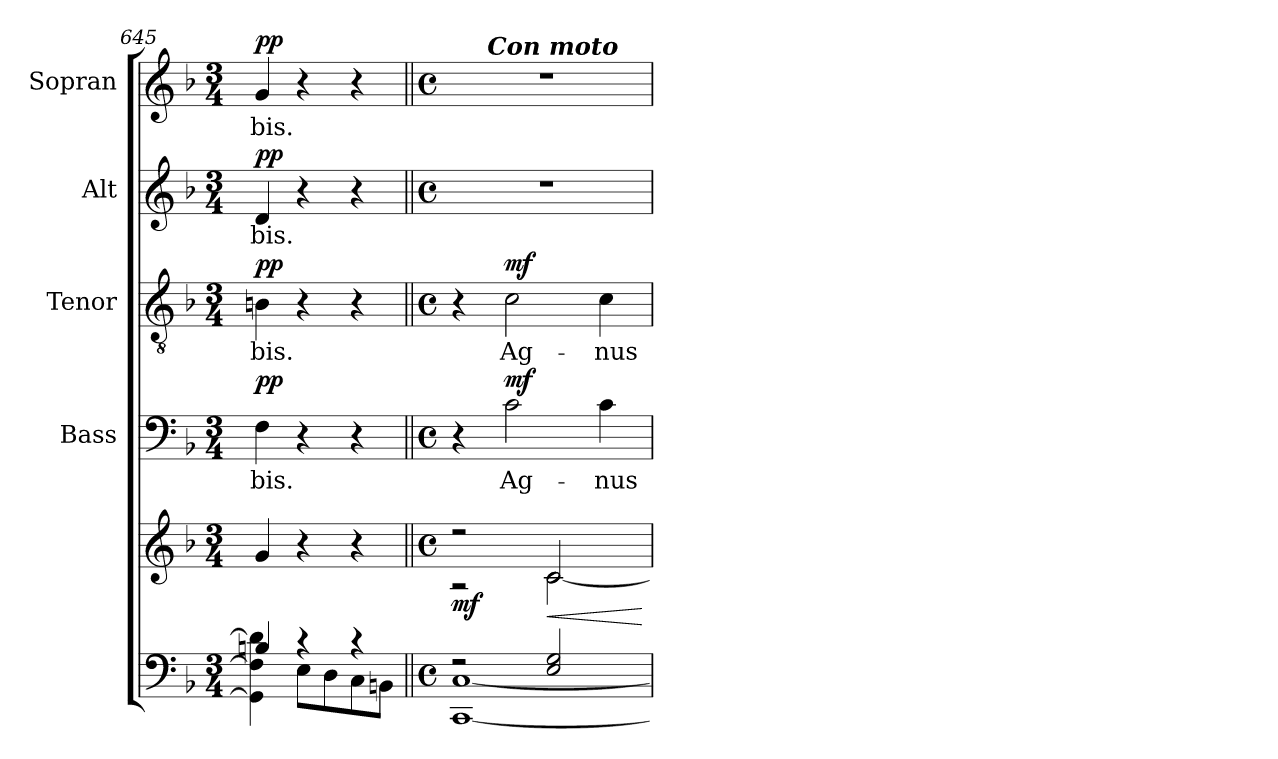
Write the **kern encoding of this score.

**kern	**kern	**dynam	**kern	**text	**dynam	**kern	**text	**dynam	**kern	**text	**dynam	**kern	**text	**dynam
*part5	*part5	*part5	*part4	*part4	*part4	*part3	*part3	*part3	*part2	*part2	*part2	*part1	*part1	*part1
*staff6	*staff5	*staff5/6	*staff4	*staff4	*staff4	*staff3	*staff3	*staff3	*staff2	*staff2	*staff2	*staff1	*staff1	*staff1
*	*	*	*I"Bass	*	*	*I"Tenor	*	*	*I"Alt	*	*	*I"Sopran	*	*
*	*	*	*I'B.	*	*	*I'T.	*	*	*I'A.	*	*	*I'S.	*	*
!!LO:LB:g=z
*clefF4	*clefG2	*	*clefF4	*	*	*clefGv2	*	*	*clefG2	*	*	*clefG2	*	*
*k[b-]	*k[b-]	*	*k[b-]	*	*	*k[b-]	*	*	*k[b-]	*	*	*k[b-]	*	*
*F:	*F:	*	*F:	*	*	*F:	*	*	*F:	*	*	*F:	*	*
*M3/4	*M3/4	*	*M3/4	*	*	*M3/4	*	*	*M3/4	*	*	*M3/4	*	*
=645	=645	=645	=645	=645	=645	=645	=645	=645	=645	=645	=645	=645	=645	=645
*^	*	*	*	*	*	*	*	*	*	*	*	*	*	*
!	!	!	!	!	!LO:LY:b	!LO:DY:a	!	!LO:LY:b	!LO:DY:a	!	!LO:LY:b	!LO:DY:a	!	!LO:LY:b	!LO:DY:a
4Bn/	4GG\] 4F\] 4d\]	4g/	.	4F\	-bis.	pp	4Bn\	-bis.	pp	4d/	-bis.	pp	4g/	-bis.	pp
4rc	8E\L	4r	.	4r	.	.	4r	.	.	4r	.	.	4r	.	.
.	8D\	.	.	.	.	.	.	.	.	.	.	.	.	.	.
4rc	8C\	4r	.	4r	.	.	4r	.	.	4r	.	.	4r	.	.
.	8BBn\J	.	.	.	.	.	.	.	.	.	.	.	.	.	.
=646||	=646||	=646||	=646||	=646||	=646||	=646||	=646||	=646||	=646||	=646||	=646||	=646||	=646||	=646||	=646||
*M4/4	*	*M4/4	*	*M4/4	*	*	*M4/4	*	*	*M4/4	*	*	*M4/4	*	*
*met(c)	*	*met(c)	*	*met(c)	*	*	*met(c)	*	*	*met(c)	*	*	*met(c)	*	*
*	*	*^	*	*	*	*	*	*	*	*	*	*	*	*	*
!	!	!	!	!LO:DY:b	!	!	!	!	!	!	!	!	!	!	!	!
*	*	*	*	*	*	*	*	*	*	*	*	*	*	*^	*	*
2rF	[<1CC [<1C	2r	2r	mf	4r	.	.	4r	.	.	1r	.	.	1r	8.ryy	.	.
!	!	!	!	!	!	!	!	!	!	!	!	!	!	!	!LO:TX:a:Bi:t=Con moto	!	!
.	.	.	.	.	.	.	.	.	.	.	.	.	.	.	2ryy	.	.
!	!	!	!	!	!	!LO:LY:b	!LO:DY:a	!	!LO:LY:b	!LO:DY:a	!	!	!	!	!	!	!
.	.	.	.	.	2c\	Ag-	mf	2c\	Ag-	mf	.	.	.	.	.	.	.
!	!	!	!	!LO:HP:b	!	!	!	!	!	!	!	!	!	!	!	!	!
2E/ 2G/	.	2c/	[<2c\	<	.	.	.	.	.	.	.	.	.	.	.	.	.
.	.	.	.	.	.	.	.	.	.	.	.	.	.	.	4ryy	.	.
!	!	!	!	!	!	!LO:LY:b	!	!	!LO:LY:b	!	!	!	!	!	!	!	!
.	.	.	.	.	4c\	-nus	.	4c\	-nus	.	.	.	.	.	.	.	.
.	.	.	.	.	.	.	.	.	.	.	.	.	.	.	16ryy	.	.
*v	*v	*	*	*	*	*	*	*	*	*	*	*	*	*	*	*	*
*	*v	*v	*	*	*	*	*	*	*	*	*	*	*	*	*	*
.	.	[	.	.	.	.	.	.	.	.	.	.	.	.	.
*	*	*	*	*	*	*	*	*	*	*	*	*v	*v	*	*
=	=	=	=	=	=	=	=	=	=	=	=	=	=	=
*-	*-	*-	*-	*-	*-	*-	*-	*-	*-	*-	*-	*-	*-	*-
